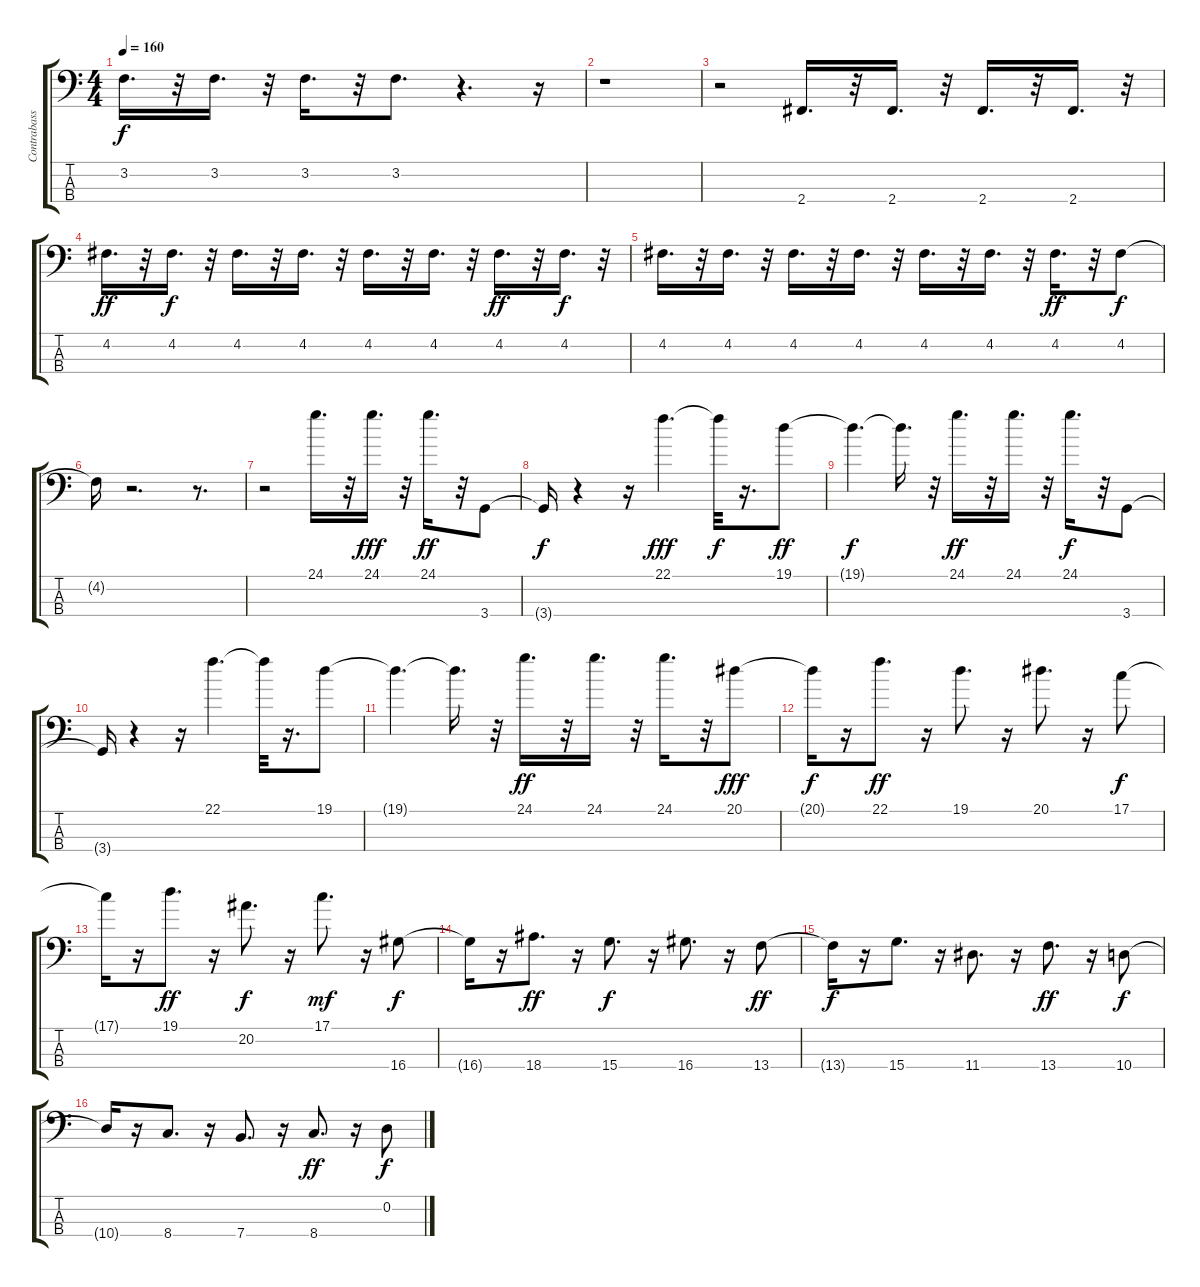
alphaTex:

\track ("Contrabass" "Contrabass") {instrument contrabass}
\staff {score tabs}
\tuning (G2 D2 A1 E1) {hide}
\ts (4 4)
\tempo 160
\clef f4
\ks c
3.2.16{d dy f} r.32 3.2.16{d} r.32 3.2.16{d} r.32 3.2.8{d} r.4{d} r.16 |
r.1 |
r.2 2.4.16{d} r.32 2.4.16{d} r.32 2.4.16{d} r.32 2.4.16{d} r.32 |
4.2.16{d dy ff} r.32 4.2.16{d dy f} r.32 4.2.16{d} r.32 4.2.16{d} r.32 4.2.16{d} r.32 4.2.16{d} r.32 4.2.16{d dy ff} r.32 4.2.16{d dy f} r.32 |
4.2.16{d} r.32 4.2.16{d} r.32 4.2.16{d} r.32 4.2.16{d} r.32 4.2.16{d} r.32 4.2.16{d} r.32 4.2.16{d dy ff} r.32 4.2.8{dy f} |
4.2{t}.16 r.2{d} r.8{d} |
r.2 24.1.16{d} r.32 24.1.16{d dy fff} r.32 24.1.16{d dy ff} r.32 3.4.8 |
3.4{t}.16{dy f} r.4 r.16 22.1.4{d dy fff} 22.1{t}.32{dy f} r.16{d} 19.1.8{dy ff} |
19.1{t}.4{d dy f} 19.1{t}.16{d} r.32 24.1.16{d dy ff} r.32 24.1.16{d} r.32 24.1.16{d dy f} r.32 3.4.8 |
3.4{t}.16 r.4 r.16 22.1.4{d} 22.1{t}.32 r.16{d} 19.1.8 |
19.1{t}.4{d} 19.1{t}.16{d} r.32 24.1.16{d dy ff} r.32 24.1.16{d} r.32 24.1.16{d} r.32 20.1.8{dy fff} |
20.1{t}.16{dy f} r.16 22.1.8{d dy ff} r.16 19.1.8{d} r.16 20.1.8{d} r.16 17.1.8{dy f} |
17.1{t}.16 r.16 19.1.8{d dy ff} r.16 20.2.8{d dy f} r.16 17.1.8{d dy mf} r.16 16.4.8{dy f} |
16.4{t}.16 r.16 18.4.8{d dy ff} r.16 15.4.8{d dy f} r.16 16.4.8{d} r.16 13.4.8{dy ff} |
13.4{t}.16{dy f} r.16 15.4.8{d} r.16 11.4.8{d} r.16 13.4.8{d dy ff} r.16 10.4.8{dy f} |
10.4{t}.16 r.16 8.4.8{d} r.16 7.4.8{d} r.16 8.4.8{d dy ff} r.16 0.2.8{dy f}
